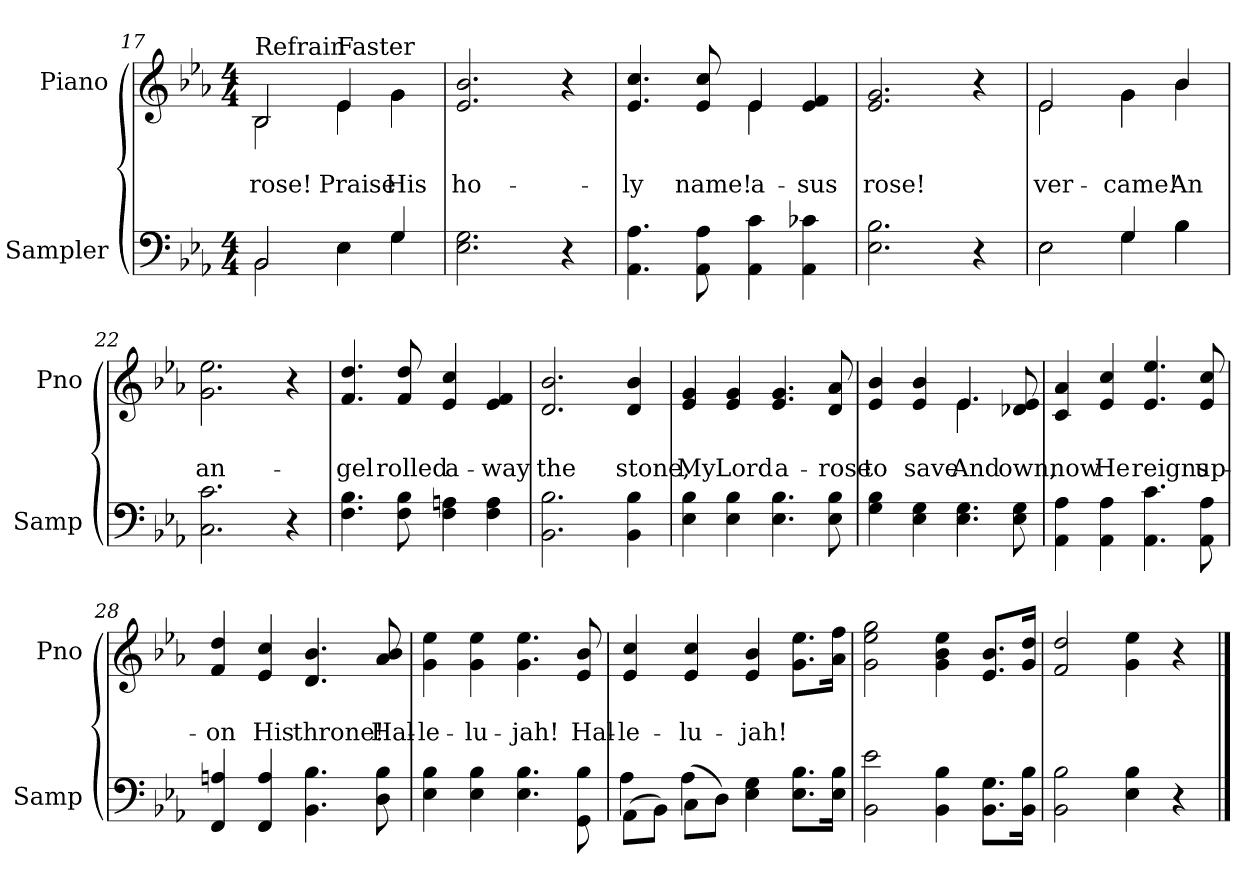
**kern	**kern	**text	**text
*part2	*part1	*part1	*part1
*staff2	*staff1	*staff1	*staff1
*I"Sampler	*I"Piano	*	*
*I'Samp	*I'Pno	*	*
*clefF4	*clefG2	*	*
*k[b-e-a-]	*k[b-e-a-]	*	*
*E-:	*E-:	*	*
*M4/4	*M4/4	*	*
=17	=17	=17	=17
*^	*^	*	*
!	!	!LO:TX:t=Refrain	!	!	!
2BB-/	2BB-	2B-/	2B-	.	-rose!
!	!	!LO:TX:t=Faster	!	!	!
4E-\	4E-	4e-/	4e-	.	Praise
4G/	4G	4g\	4g	.	His
*v	*v	*	*	*	*
*	*v	*v	*	*
=18	=18	=18	=18
2.E- 2.G	2.e- 2.b-	.	ho-
4r	4r	.	.
=19	=19	=19	=19
*	*^	*	*
4.AA- 4.A-	4.e- 4.cc	2ryy	.	-ly
8AA- 8A-	8e- 8cc	.	.	name!
4AA- 4c	4e-/	4e-	.	a-
4AA- 4c-X	4e- 4f	4ryy	.	-sus
*	*v	*v	*	*
=20	=20	=20	=20
2.E- 2.B-	2.e- 2.g	.	-rose!
4r	4r	.	.
=21	=21	=21	=21
*^	*^	*	*
2E-\	2E-	2e-/	2e-	.	-ver-
4G/	4G	4g\	4g	.	-came!
4B-\	4B-	4b-/	4b-	.	An
*v	*v	*	*	*	*
*	*v	*v	*	*
=22	=22	=22	=22
2.C 2.c	2.g 2.ee-	.	an-
4r	4r	.	.
=23	=23	=23	=23
4.F 4.B-	4.f 4.dd	.	-gel
8F 8B-	8f 8dd	.	rolled
4F 4An	4e- 4cc	.	a-
4F 4A	4e- 4f	.	-way
=24	=24	=24	=24
2.BB- 2.B-	2.d 2.b-	.	the
4BB- 4B-	4d 4b-	.	stone,
=25	=25	=25	=25
4E- 4B-	4e- 4g	.	My
4E- 4B-	4e- 4g	.	Lord
4.E- 4.B-	4.e- 4.g	.	a-
8E- 8B-	8d 8a-	.	-rose
=26	=26	=26	=26
*	*^	*	*
4G 4B-	4e- 4b-	2ryy	.	to
4E- 4G	4e- 4b-	.	.	save
4.E- 4.G	4.e-/	4.e-	.	And
8E- 8G	8d-X 8e-	8ryy	.	own,
*	*v	*v	*	*
=27	=27	=27	=27
4AA- 4A-	4c 4a-	.	now
4AA- 4A-	4e- 4cc	.	He
4.AA- 4.c	4.e- 4.ee-	.	reigns
8AA- 8A-	8e- 8cc	.	up-
=28	=28	=28	=28
4FF 4An	4f 4dd	.	-on
4FF 4A	4e- 4cc	.	His
4.BB- 4.B-	4.d 4.b-	.	throne!
8D 8B-	8a- 8b-	.	Hal-
=29	=29	=29	=29
4E- 4B-	4g 4ee-	.	-le-
4E- 4B-	4g 4ee-	.	-lu-
4.E- 4.B-	4.g 4.ee-	.	-jah!
8GG 8B-	8e- 8b-	.	Hal-
=30	=30	=30	=30
*^	*	*	*
(8AA-\L	4A-	4e- 4cc	.	-le-
8BB-\J)	.	.	.	.
(8C\L	4A-	4e- 4cc	.	-lu-
8D\J)	.	.	.	.
4E- 4G	2ryy	4e- 4b-	.	-jah!
8.E-\ 8.B-\L	.	8.g\ 8.ee-\L	.	.
16E-\ 16B-\Jk	.	16a-\ 16ff\Jk	.	.
*v	*v	*	*	*
=31	=31	=31	=31
2BB- 2e-	2g 2ee- 2gg	.	.
4BB- 4B-	4g 4b- 4ee-	.	.
8.BB-\ 8.G\L	8.e-/ 8.b-/L	.	.
16BB-\ 16B-\Jk	16g/ 16dd/Jk	.	.
=32	=32	=32	=32
2BB- 2B-	2f 2dd	.	.
4E- 4B-	4g 4ee-	.	.
4r	4r	.	.
==	==	==	==
*-	*-	*-	*-
